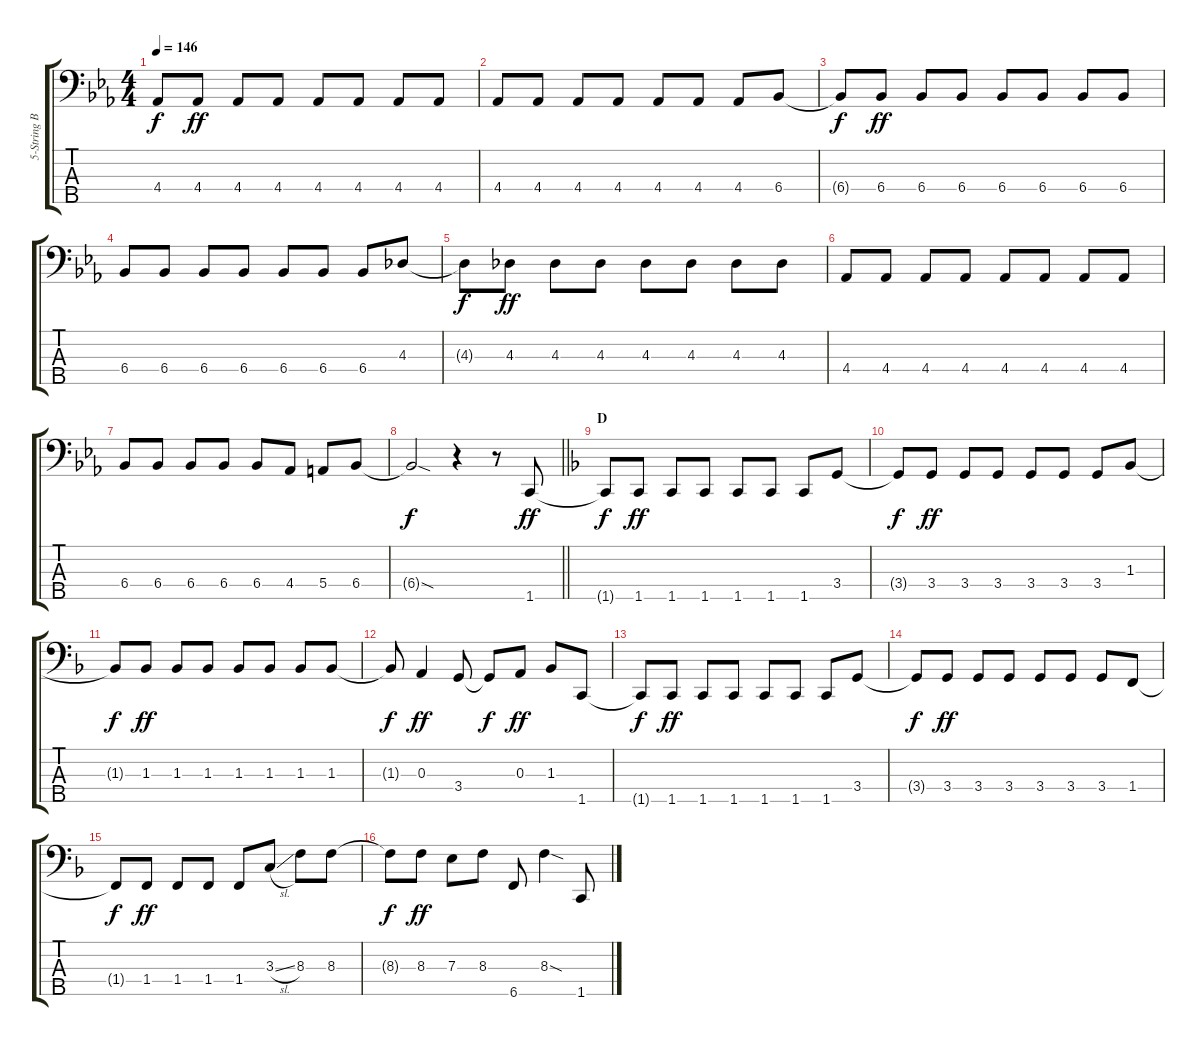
\track ("5-String Bass" "5-String B") {instrument electricbasspick}
\staff {score tabs}
\tuning (G2 D2 A1 E1 B0) {hide}
\ts (4 4)
\tempo 146
\clef f4
\ks eb
4.4{t}.8{dy f} 4.4.8{dy ff} 4.4.8 4.4.8 4.4.8 4.4.8 4.4.8 4.4.8 |
4.4.8 4.4.8 4.4.8 4.4.8 4.4.8 4.4.8 4.4.8 6.4.8 |
6.4{t}.8{dy f} 6.4.8{dy ff} 6.4.8 6.4.8 6.4.8 6.4.8 6.4.8 6.4.8 |
6.4.8 6.4.8 6.4.8 6.4.8 6.4.8 6.4.8 6.4.8 4.3.8 |
4.3{t}.8{dy f} 4.3.8{dy ff} 4.3.8 4.3.8 4.3.8 4.3.8 4.3.8 4.3.8 |
4.4.8 4.4.8 4.4.8 4.4.8 4.4.8 4.4.8 4.4.8 4.4.8 |
6.4.8 6.4.8 6.4.8 6.4.8 6.4.8 4.4.8 5.4.8 6.4.8 |
\barLineRight lightlight
6.4{sod t}.2{dy f} r.4 r.8 1.5.8{dy ff} |
\section ("" "D")
\ks f
1.5{t}.8{dy f} 1.5.8{dy ff} 1.5.8 1.5.8 1.5.8 1.5.8 1.5.8 3.4.8 |
3.4{t}.8{dy f} 3.4.8{dy ff} 3.4.8 3.4.8 3.4.8 3.4.8 3.4.8 1.3.8 |
1.3{t}.8{dy f} 1.3.8{dy ff} 1.3.8 1.3.8 1.3.8 1.3.8 1.3.8 1.3.8 |
1.3{t}.8{dy f} 0.3.4{dy ff} 3.4.8 3.4{t}.8{dy f} 0.3.8{dy ff} 1.3.8 1.5.8 |
1.5{t}.8{dy f} 1.5.8{dy ff} 1.5.8 1.5.8 1.5.8 1.5.8 1.5.8 3.4.8 |
3.4{t}.8{dy f} 3.4.8{dy ff} 3.4.8 3.4.8 3.4.8 3.4.8 3.4.8 1.4.8 |
1.4{t}.8{dy f} 1.4.8{dy ff} 1.4.8 1.4.8 1.4.8 3.3{sl}.8 8.3.8 8.3.8 |
8.3{t}.8{dy f} 8.3.8{dy ff} 7.3.8 8.3.8 6.5.8 8.3{sod}.4 1.5.8
